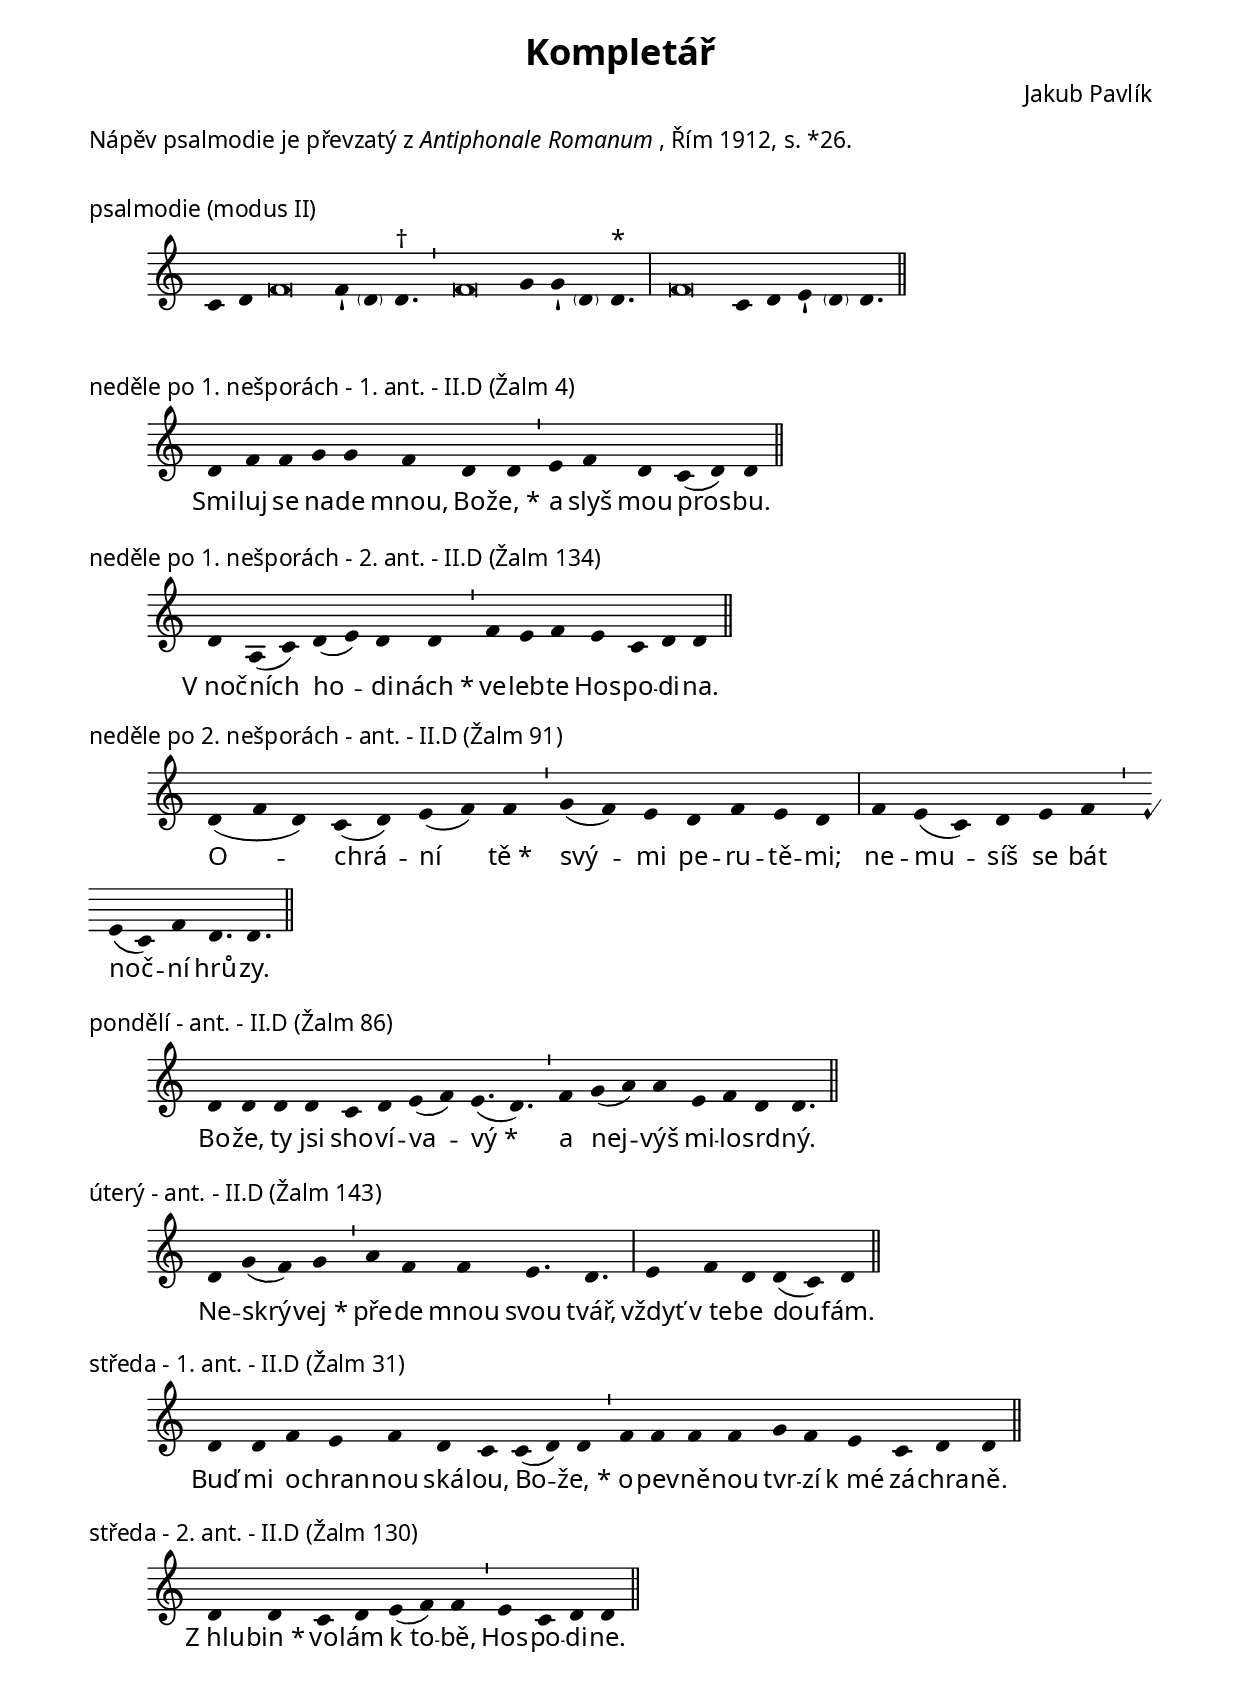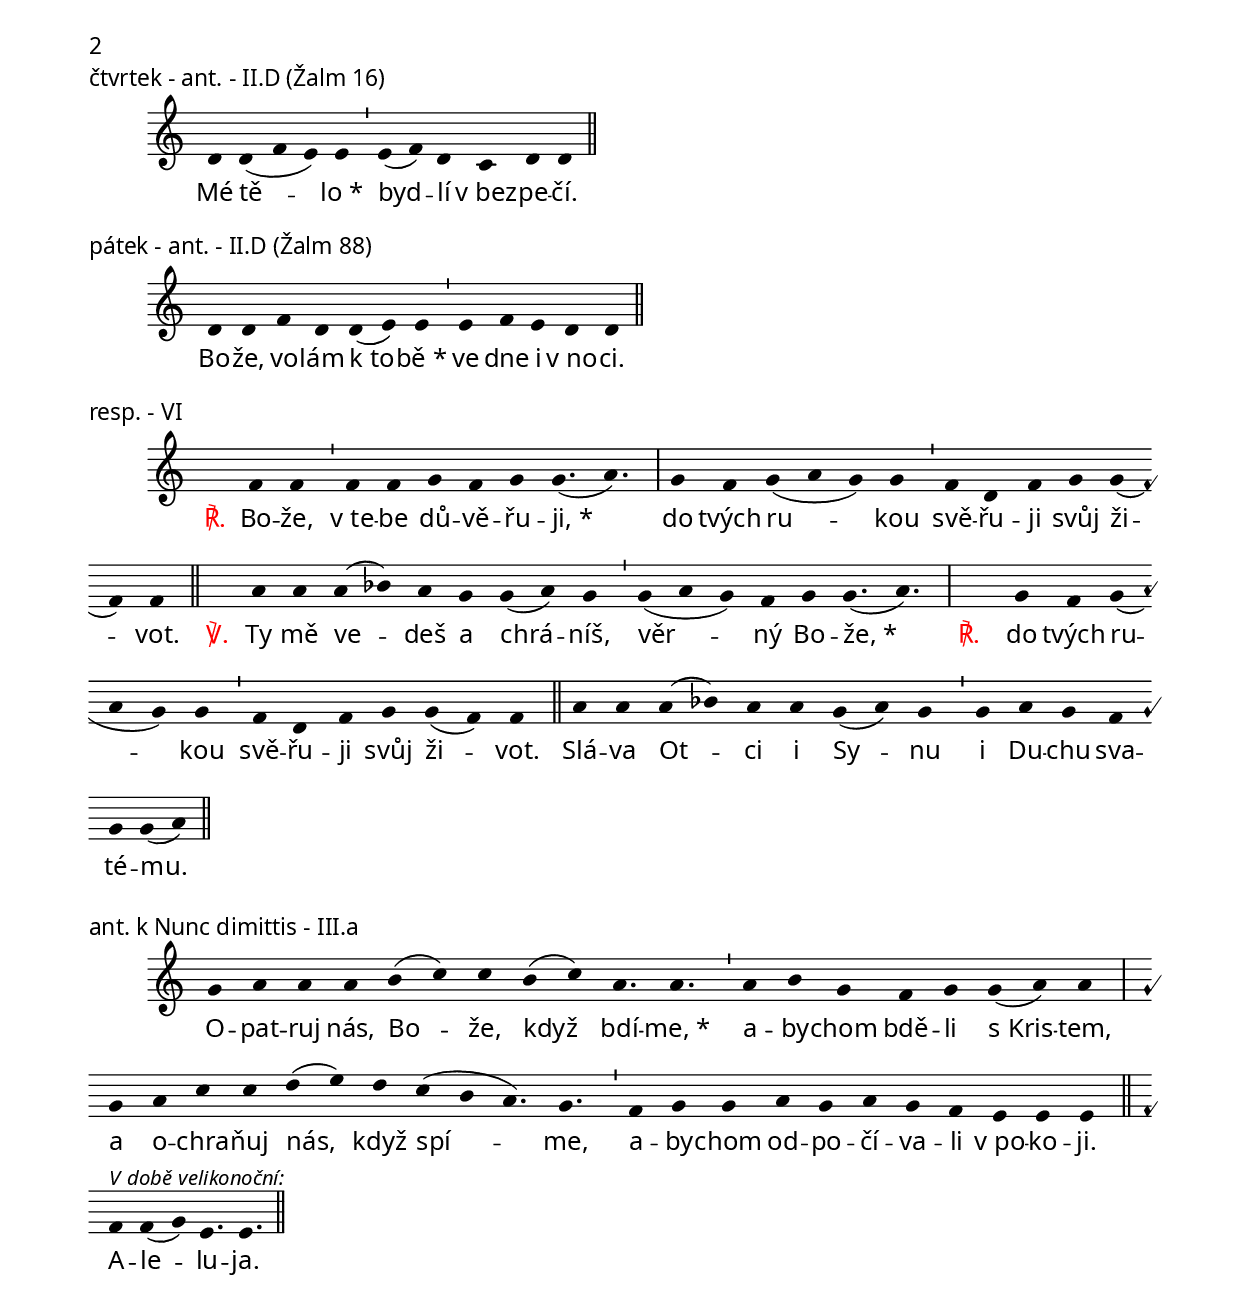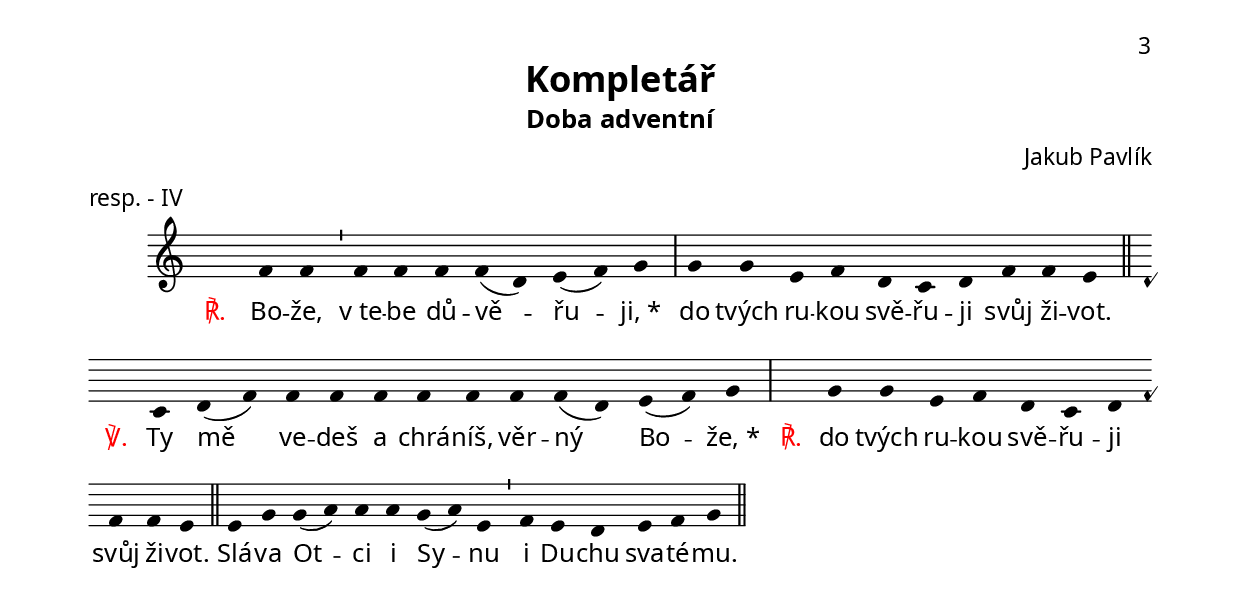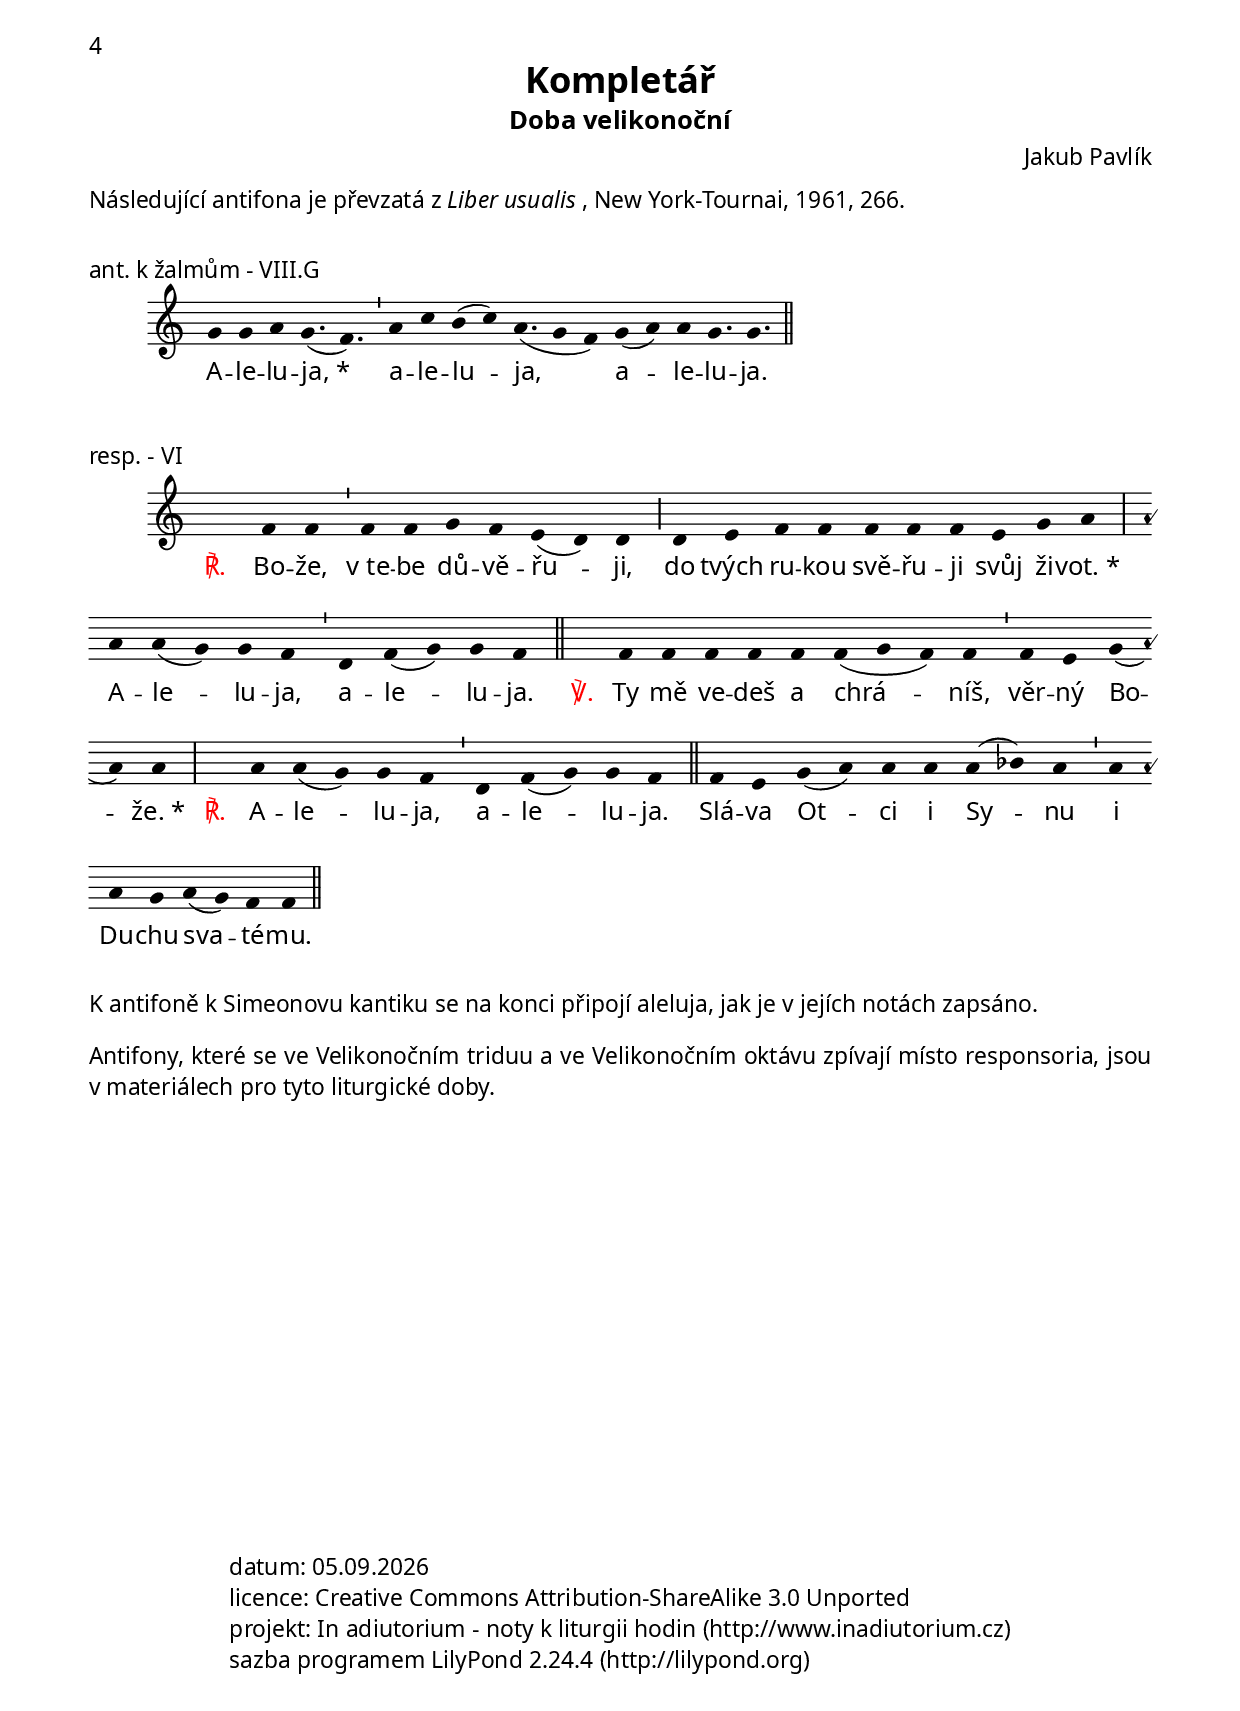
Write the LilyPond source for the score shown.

\version "2.19.4"

\header {
  title = "Kompletář"
  composer = "Jakub Pavlík"
}

\include "spolecne.ly"
\include "dilyresponsorii.ly"

\paper {
  ragged-bottom=##f
  ragged-last-bottom=##t
  
  % kvuli poznamce na zacatku, aby se k ni neprilepil titulek prvni antifony
  markup-markup-spacing #'minimum-distance = #5
}

\markup {
  \wordwrap {
    Nápěv psalmodie je převzatý z \italic{Antiphonale Romanum}, Řím 1912, s. *26.
  }
}

\score {
  \relative c' {
    \choralniRezim
    
    c d f\breve f4-! \parenthesize d d4.^\markup\large\Dagger \barMin
    f\breve g4 g-! \parenthesize d d4.^\markup\large{*} \barMax
    f\breve c4 d e-! \parenthesize d d4. \barFinalis
  }
  \header {
    quid = "psalmodie"
    modus = "II"
    differentia = ""
    piece = "psalmodie (modus II)"
    id = "psalmodie"
  }
}

%{
\score {
  \relative c' {
    \choralniRezim
    
    c d f\breve f4-! \parenthesize d d4. \mark\markup\large\Dagger \barMin
    f\breve g4 g-! \parenthesize d d4. \mark\markup\large{*} \barMax 
    f\breve c4 d e-! \parenthesize d d4. \barFinalis
  }
  \header {
    quid = "psalmodie"
    modus = "II"
    differentia = ""
    piece = "psalmodie (modus II)"
    id = "psalmodie-proantifonar"
  }
  \layout{
    indent = 0\cm
  }
}
%}

\score {
  \relative c' {
    \choralniRezim

    d4 f f g g f d d \barMin e f d c( d) d \barFinalis
  }
  \addlyrics {
    Smi -- luj se na -- de mnou, Bo -- že,_* a slyš mou pros -- bu.
  }
  \header {
    quid = "neděle po 1. nešporách - 1. ant."
    quidbreve = "1. ant."
    modus = "II"
    differentia = "D"
    psalmus = "Žalm 4"
    id = "nei1"
    piece = \markup\sestavTitulek
  }
}

\score {
  \relative c' {
    \choralniRezim
    d4 a( c) d( e) d d \barMin
    f4 e f e c d d4 \barFinalis
  }
  \addlyrics {
    V_noč -- ních ho -- di -- nách_* ve -- leb -- te Hos -- po -- di -- na.
  }
  \header {
    quid = "neděle po 1. nešporách - 2. ant."
    quidbreve = "2. ant."
    modus = "II"
    differentia = "D"
    psalmus = "Žalm 134"
    piece = \markup\sestavTitulek
    id = "nei2"
  }
}

\score {
  \relative c' {
    \choralniRezim
    d4( f d) c( d) e( f) f \barMin
    g( f) e d f e d \barMax
    f e( c) d e f \barMin
    e( c) f d4. d4. \barFinalis
  }
  \addlyrics {
    O -- chrá -- ní tě_* svý -- mi pe -- ru -- tě -- mi;
    ne -- mu -- síš se bát noč -- ní hrů -- zy.
  }
  \header {
    quid = "neděle po 2. nešporách - ant."
    quidbreve = "ant."
    modus = "II"
    differentia = "D"
    psalmus = "Žalm 91"
    piece = \markup\sestavTitulek
    id = "neii"
  }
}

\score {
  \relative c' {
    \choralniRezim
    d4 d d d c d e( f) e4.( d) \barMin f4 g( a) a e f d d4. \barFinalis
  }
  \addlyrics {
    Bo -- že, ty jsi sho -- ví -- va -- vý_* a nej -- výš mi -- lo -- srd -- ný.
  }
  \header {
    quid = "pondělí - ant."
    quidbreve = "ant."
    modus = "II"
    differentia = "D"
    piece = \markup\sestavTitulek
    psalmus = "Žalm 86"
    id = "po"
  }
}

\score {
  \relative c' {
    \choralniRezim
    d4 g( f) g \barMin a f f e4. d \barMax
    e4 f d d( c) d \barFinalis
  }
  \addlyrics {
    Ne -- skrý -- vej_* pře -- de mnou svou tvář,
    vždyť v_te -- be dou -- fám.
  }
  \header {
    quid = "úterý - ant."
    quidbreve = "ant."
    modus = "II"
    differentia = "D"
    psalmus = "Žalm 143"
    piece = \markup\sestavTitulek
    id = "ut"
  }
}

\score {
  \relative c' {
    \choralniRezim
    d4 d f e f d c c( d) d \barMin
    f f f f g f e c d d \barFinalis
  }
  \addlyrics {
    Buď mi o -- chran -- nou ská -- lou, Bo -- že,_*
    o -- pev -- ně -- nou tvr -- zí k_mé zá -- chra -- ně.
  }
  \header {
    quid = "středa - 1. ant."
    quidbreve = "1. ant."
    modus = "II"
    differentia = "D"
    psalmus = "Žalm 31"
    piece = \markup\sestavTitulek
    id = "st1"
  }
}

\score {
  \relative c' {
    \choralniRezim
    d4 d c d e( f) f \barMin
    e c d d \barFinalis
  }
  \addlyrics {
    Z_hlu -- bin_* vo -- lám k_to -- bě, Hos -- po -- di -- ne.
  }
  \header {
    quid = "středa - 2. ant."
    quidbreve = "2. ant."
    modus = "II"
    differentia = "D"
    psalmus = "Žalm 130"
    piece = \markup\sestavTitulek
    id = "st2"
  }
}

\pageBreak % ZLOM

\score {
  \relative c' {
    \choralniRezim
    d4 d( f e) e \barMin e( f) d c d d \barFinalis
  }
  \addlyrics {
    Mé tě -- lo_* byd -- lí v_bez -- pe -- čí.
  }
  \header {
    quid = "čtvrtek - ant."
    quidbreve = "ant."
    modus = "II"
    differentia = "D"
    psalmus = "Žalm 16"
    piece = \markup\sestavTitulek
    id = "ct"
  }
}

\score {
  \relative c' {
    \choralniRezim
    d4 d f d d( e) e \barMin e f e d d \barFinalis
  }
  \addlyrics {
    Bo -- že, vo -- lám k_to -- bě_* ve dne i v_no -- ci.
  }
  \header {
    quid = "pátek - ant."
    quidbreve = "ant."
    modus = "II"
    differentia = "D"
    psalmus = "Žalm 88"
    piece = \markup\sestavTitulek
    id = "pa"
  }
}

\score {
  \relative c' {
    \choralniRezim
    
    % R
    \neviditelna f
    f4 f \barMin f f g f g g4.( a) \barMax
    g4 f g( a g) g \barMin f d f g g( f) f \barFinalis
    % V
    \neviditelna a
    a4 a a( bes) a g g( a) g \barMin g( a g) f g g4.( a) \barMax
    % R
    \neviditelna g
    g4 f g( a g) g \barMin f d f g g( f) f \barFinalis
    % Slava
    \respVIdoxologie \barFinalis
  }
  \addlyrics {
    \Response Bo -- že, v_te -- be dů -- vě -- řu -- ji,_*
    do tvých ru -- kou svě -- řu -- ji svůj ži -- vot.
    \Verse Ty mě ve -- deš a chrá -- níš, věr -- ný Bo -- že,_*
    \Response do tvých ru -- kou svě -- řu -- ji svůj ži -- vot.
    \textRespDoxologie
  }
  \header {
    quid = "resp."
    modus = "VI"
    piece = \markup {\sestavTitulekResp}
    id = "resp"
  }
}

\score {
  \relative c'' {
    \choralniRezim
    g4 a a a b( c) c b( c) a4. a \barMin
    a4 b g f g g( a) a \barMax
    g a c c d( e) d c( b a4.) g \barMin
    f4 g g a g a g f e e e \barFinalis
    f^\rubrVelikAleluja f( g) e4. e \barFinalis
  }
  \addlyrics {
    O -- pat -- ruj nás, Bo -- že, když bdí -- me,_*
    a -- by -- chom bdě -- li s_Kris -- tem,
    a o -- chra -- ňuj nás, když spí -- me,
    a -- by -- chom od -- po -- čí -- va -- li v_po -- ko -- ji.
    A -- le -- lu -- ja.
  }
  \header {
    quid = "ant. k Nunc dimittis"
    quidbreve = "ant."
    modus = "III"
    differentia = "a" 
    psalmus = "Nunc dimittis"
    piece = \markup {\sestavTitulekBezZalmu}
    id = "sim"
  }
}

\bookpart {
  \header {
    subtitle = "Doba adventní"
  }
  
  \score {
    \relative c' {
      \choralniRezim
      
      % R
      \neviditelna f
      f4 f \barMin f f f f( d) e( f) g \barMax
      g g e f d c d f f e \barFinalis
      % V
      \neviditelna d
      c d( f) f f f f f f f( d) e( f) g \barMax
      % R
      \neviditelna g
      g g e f d c d f f e \barFinalis
      % Slava
      \respIVdoxologie \barFinalis
    }
    \addlyrics {
      \Response Bo -- že, v_te -- be dů -- vě -- řu -- ji,_*
      do tvých ru -- kou svě -- řu -- ji svůj ži -- vot.
      \Verse Ty mě ve -- deš a chrá -- níš, věr -- ný Bo -- že,_*
      \Response do tvých ru -- kou svě -- řu -- ji svůj ži -- vot.
      \textRespDoxologie
    }
    \header {
      quid = "resp."
      modus = "IV"
      piece = \markup {\sestavTitulekResp}
      id = "resp-adv"
    }
  }
}
  
\bookpart {
  \header {
    subtitle = "Doba velikonoční" 
  }
  
  % Tato cast obsahuje mene not a proto je lepsi, aby se, narozdil
  % od prvni casti, noty neroztahovaly na celou stranku, ale byly
  % nakupene nahore:
  \paper {
    ragged-bottom=##f
    ragged-last-bottom=##t
  }
  
  \markup {Následující antifona je převzatá z \italic{Liber usualis}, New York-Tournai, 1961, 266.}
  
  \score {
    \relative c'' {
      \choralniRezim
      g4 g a g4.( f) \barMin
      a4 c b( c) a4.( g4 f)
      g( a) a g4. g \barFinalis
    }
    \addlyrics {
      A -- le -- lu -- ja,_*
      a -- le -- lu -- ja,
      a -- le -- lu -- ja.
    }
    \header {
      quid = "ant. k žalmům"
      quidbreve = "ant."
      modus = "VIII"
      differentia = "G" 
      psalmus = ""
      id = "pasch"
      piece = \markup {\sestavTitulekBezZalmu}
      fons = "Liber usualis, New York-Tournai, 1961, 266."
    }
  }
  
  \score {
    \relative c' {
      \choralniRezim
      
      % R
      \neviditelna f
      f4 f \barMin f f g f e( d) d \barMaior
      d e f f f f f e g a \barMax
      \respVIalelujaResponsum \barFinalis
      % V
      \neviditelna f
      f4 f f f f f( g f) f \barMin f e g( a) a \barMax
      % R
      \neviditelna a
      \respVIalelujaResponsum \barFinalis
      % Slava
      \respVIalelujaDoxologie \barFinalis
    }
    \addlyrics {
      \Response Bo -- že, v_te -- be dů -- vě -- řu -- ji,
      do tvých ru -- kou svě -- řu -- ji svůj ži -- vot._* \textRespAleluja
      \Verse Ty mě ve -- deš a chrá -- níš, věr -- ný Bo -- že._*
      \Response \textRespAleluja
      \textRespDoxologie
    }
    \header {
      quid = "resp."
      modus = "VI"
      id = "paschresp"
      piece = \markup {\sestavTitulekResp}
    }
  }
  
  \markup\justify {K antifoně k Simeonovu kantiku se na konci připojí aleluja,
  jak je v jejích notách zapsáno.}
  
  \markup\justify {Antifony, které se ve Velikonočním triduu
  a ve Velikonočním oktávu zpívají místo responsoria, jsou
  "v materiálech" pro tyto liturgické doby.}
}